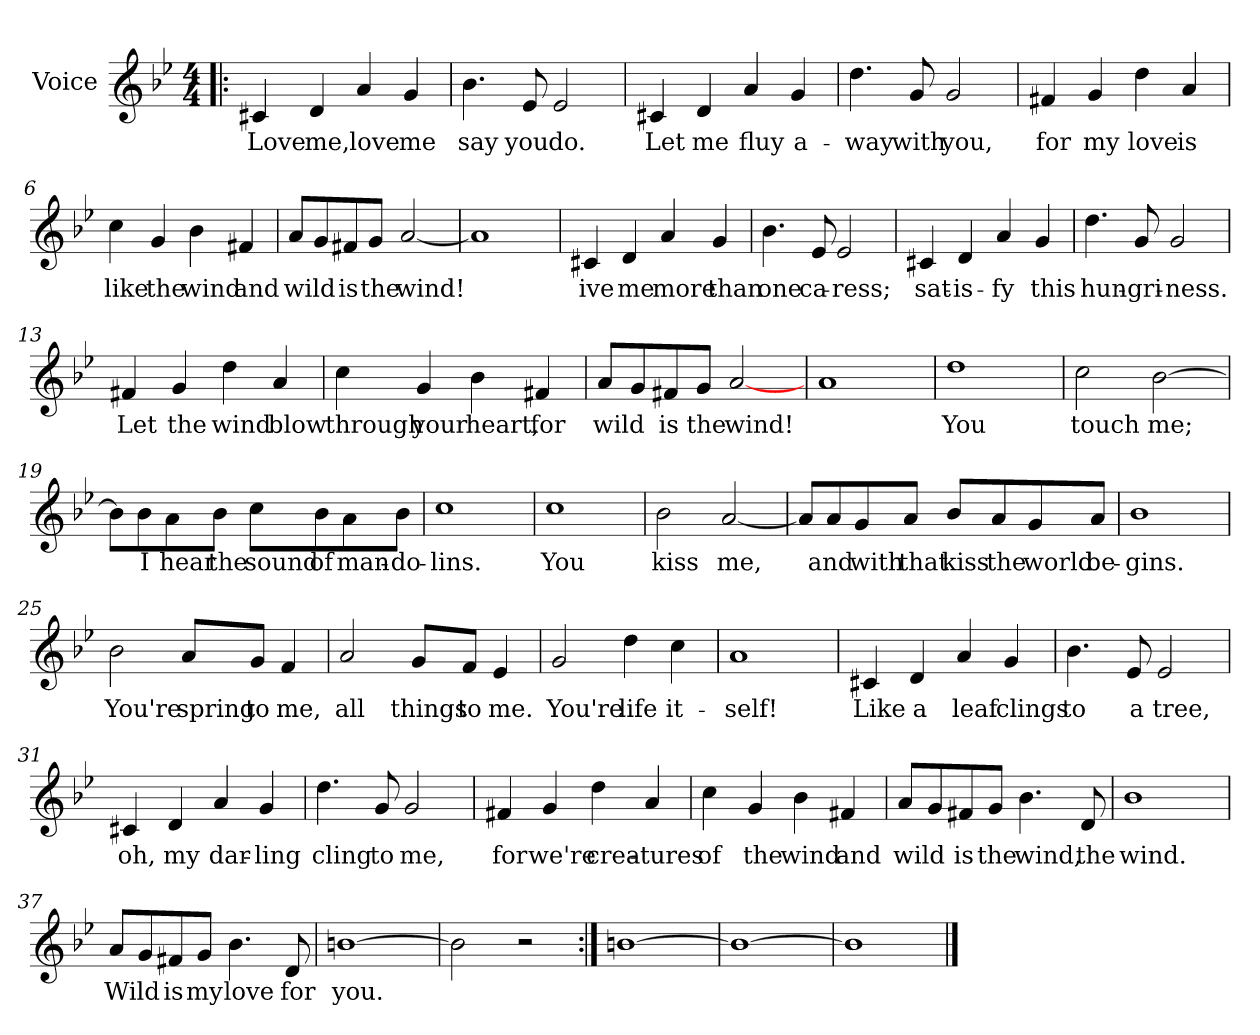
**kern	**text
*part1	*part1
*staff1	*staff1
*I"Voice	*
*I'Vo.	*
*clefG2	*
*k[b-e-]	*
*B-:	*
*M4/4	*
=1!|:	=1!|:
4c#X/	Love
4d/	me,
4a/	love
4g/	me
=2	=2
4.b-\	say
8e-/	you
2e-/	do.
=3	=3
4c#X/	Let
4d/	me
4a/	fluy
4g/	a-
=4	=4
4.dd\	way
8g/	with
2g/	you,
=5	=5
4f#X/	for
4g/	my
4dd\	love
4a/	is
!!LO:LB:g=z
=6	=6
4cc\	like
4g/	the
4b-\	wind
4f#X/	and
=7	=7
8a/L	wild
8g/	.
8f#X/	is
8g/J	the
[2a/	wind!
=8	=8
1a]	.
=9	=9
4c#X/	ive
4d/	me
4a/	more
4g/	than
=10	=10
4.b-\	one
8e-/	ca-
2e-/	ress;
!!LO:LB:g=z
=11	=11
4c#X/	sat-
4d/	is-
4a/	fy
4g/	this
=12	=12
4.dd\	hun-
8g/	gri-
2g/	ness.
=13	=13
4f#X/	Let
4g/	the
4dd\	wind
4a/	blow
=14	=14
4cc\	through
4g/	your
4b-\	heart,
4f#X/	for
=15	=15
8a/L	wild
8g/	.
8f#X/	is
8g/J	the
[2a/	wind!
!!LO:LB:g=z
=16	=16
1a	.
=17	=17
1dd	You
=18	=18
2cc\	touch
[2b-\	me;
=19	=19
8b-\L]	.
8b-\	I
8a\	hear
8b-\J	the
8cc\L	sound
8b-\	of
8a\	man-
8b-\J	do-
=20	=20
1cc	-lins.
=21	=21
1cc	You
!!LO:LB:g=z
=22	=22
2b-\	kiss
[2a/	me,
=23	=23
8a/L]	.
8a/	and
8g/	with
8a/J	that
8b-/L	kiss
8a/	the
8g/	world
8a/J	be-
=24	=24
1b-	gins.
=25	=25
2b-\	You're
8a/L	spring
8g/J	to
4f/	me,
=26	=26
2a/	all
8g/L	things
8f/J	to
4e-/	me.
!!LO:LB:g=z
=27	=27
2g/	You're
4dd\	life
4cc\	it-
=28	=28
1a	self!
=29	=29
4c#X/	Like
4d/	a
4a/	leaf
4g/	clings
=30	=30
4.b-\	to
8e-/	a
2e-/	tree,
=31	=31
4c#X/	oh,
4d/	my
4a/	dar-
4g/	ling
!!LO:LB:g=z
=32	=32
4.dd\	cling
8g/	to
2g/	me,
=33	=33
4f#X/	for
4g/	we're
4dd\	crea-
4a/	-tures
=34	=34
4cc\	of
4g/	the
4b-\	wind
4f#X/	and
=35	=35
8a/L	wild
8g/	.
8f#X/	is
8g/J	the
4.b-\	wind,
8d/	the
!!LO:LB:g=z
=36	=36
1b-	wind.
=37	=37
8a/L	Wild
8g/	.
8f#X/	is
8g/J	my
4.b-\	love
8d/	for
=38	=38
[1bn	you.
=39	=39
2b\]	.
2r	.
=40:|!	=40:|!
[1bn	.
=41	=41
1b_	.
=42	=42
1b]	.
==	==
*-	*-
